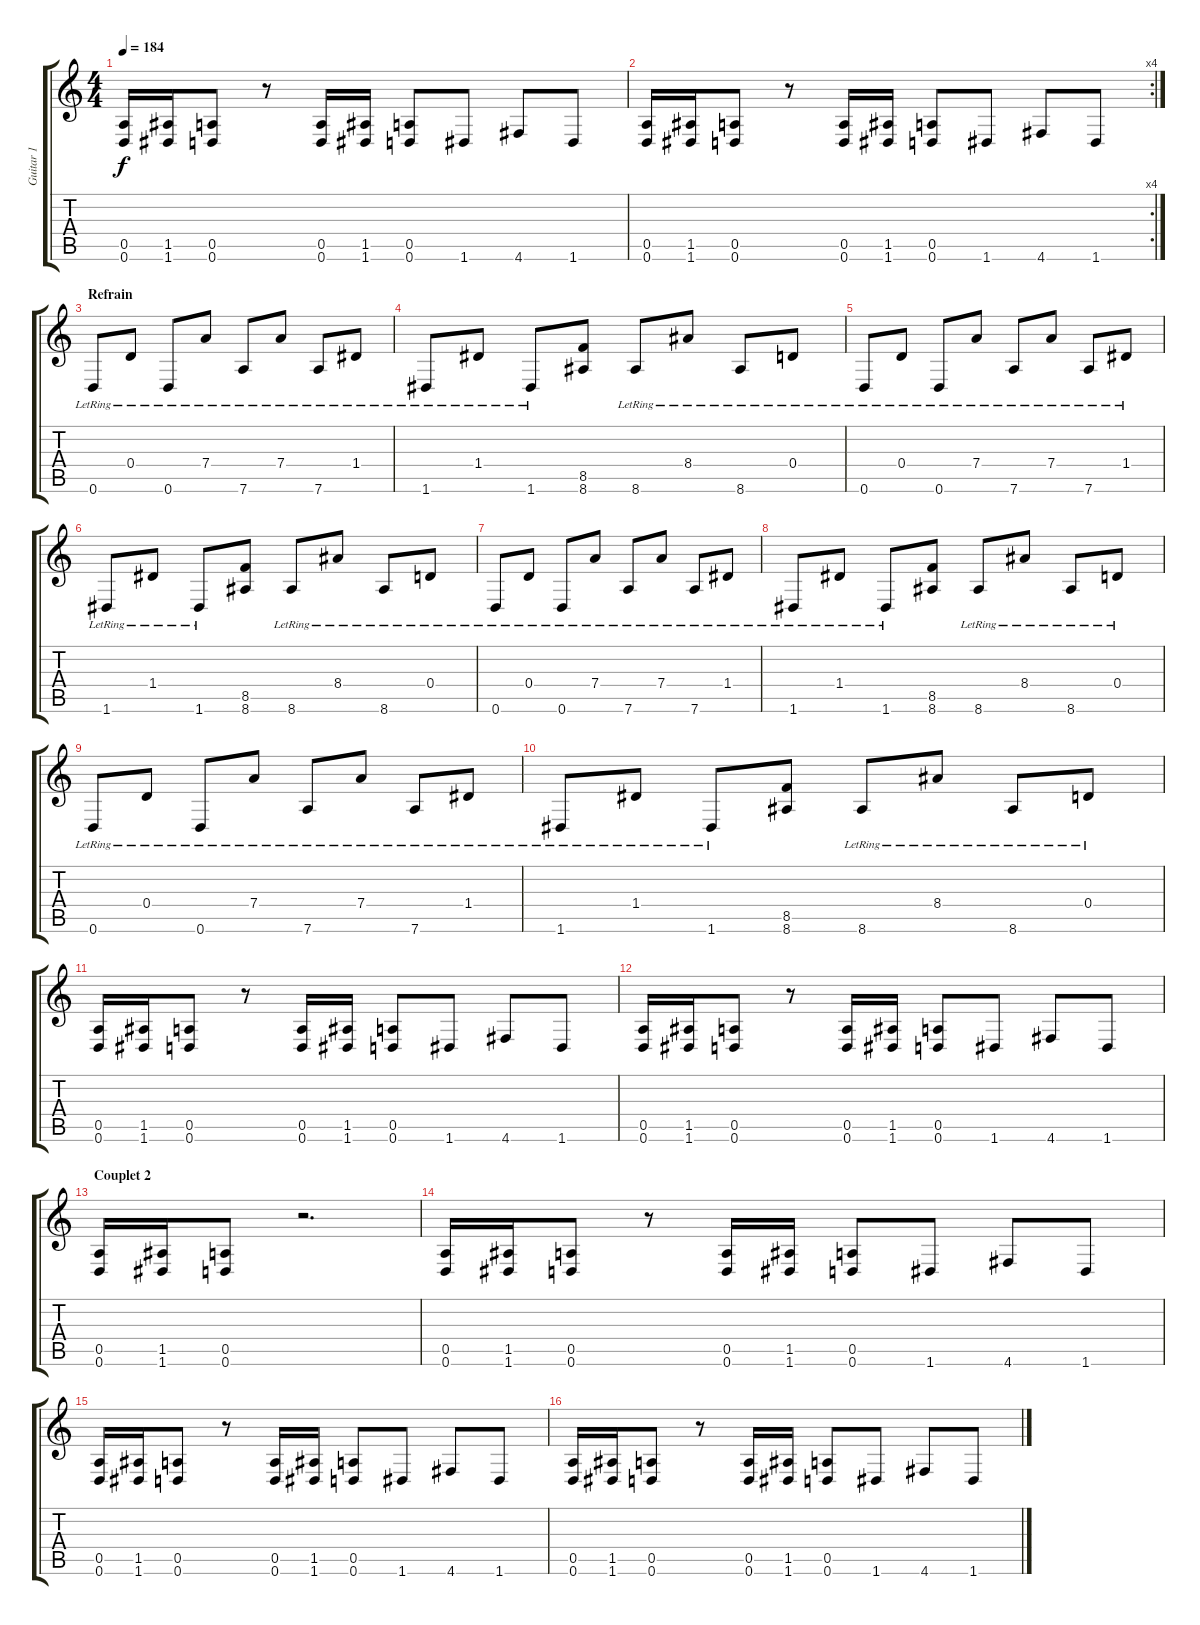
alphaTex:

\track ("Guitar 1" "Guitar 1") {instrument overdrivenguitar}
\staff {score tabs}
\tuning (E4 B3 G3 D3 A2 D2) {hide}
\ts (4 4)
\tempo 184
\clef g2
\ks c
(0.5 0.6).16{dy f} (1.5 1.6).16 (0.5 0.6).8 r.8 (0.5 0.6).16 (1.5 1.6).16 (0.5 0.6).8 1.6.8 4.6.8 1.6.8 |
\rc 4
(0.5 0.6).16 (1.5 1.6).16 (0.5 0.6).8 r.8 (0.5 0.6).16 (1.5 1.6).16 (0.5 0.6).8 1.6.8 4.6.8 1.6.8 |
\section ("" "Refrain")
0.6{lr}.8 0.4{lr}.8 0.6{lr}.8 7.4{lr}.8 7.6{lr}.8 7.4{lr}.8 7.6{lr}.8 1.4{lr}.8 |
1.6{lr}.8 1.4{lr}.8 1.6{lr}.8 (8.5 8.6).8 8.6{lr}.8 8.4{lr}.8 8.6{lr}.8 0.4{lr}.8 |
0.6{lr}.8 0.4{lr}.8 0.6{lr}.8 7.4{lr}.8 7.6{lr}.8 7.4{lr}.8 7.6{lr}.8 1.4{lr}.8 |
1.6{lr}.8 1.4{lr}.8 1.6{lr}.8 (8.5 8.6).8 8.6{lr}.8 8.4{lr}.8 8.6{lr}.8 0.4{lr}.8 |
0.6{lr}.8 0.4{lr}.8 0.6{lr}.8 7.4{lr}.8 7.6{lr}.8 7.4{lr}.8 7.6{lr}.8 1.4{lr}.8 |
1.6{lr}.8 1.4{lr}.8 1.6{lr}.8 (8.5 8.6).8 8.6{lr}.8 8.4{lr}.8 8.6{lr}.8 0.4{lr}.8 |
0.6{lr}.8 0.4{lr}.8 0.6{lr}.8 7.4{lr}.8 7.6{lr}.8 7.4{lr}.8 7.6{lr}.8 1.4{lr}.8 |
1.6{lr}.8 1.4{lr}.8 1.6{lr}.8 (8.5 8.6).8 8.6{lr}.8 8.4{lr}.8 8.6{lr}.8 0.4{lr}.8 |
(0.5 0.6).16 (1.5 1.6).16 (0.5 0.6).8 r.8 (0.5 0.6).16 (1.5 1.6).16 (0.5 0.6).8 1.6.8 4.6.8 1.6.8 |
(0.5 0.6).16 (1.5 1.6).16 (0.5 0.6).8 r.8 (0.5 0.6).16 (1.5 1.6).16 (0.5 0.6).8 1.6.8 4.6.8 1.6.8 |
\section ("" "Couplet 2")
(0.5 0.6).16 (1.5 1.6).16 (0.5 0.6).8 r.2{d} |
(0.5 0.6).16 (1.5 1.6).16 (0.5 0.6).8 r.8 (0.5 0.6).16 (1.5 1.6).16 (0.5 0.6).8 1.6.8 4.6.8 1.6.8 |
(0.5 0.6).16 (1.5 1.6).16 (0.5 0.6).8 r.8 (0.5 0.6).16 (1.5 1.6).16 (0.5 0.6).8 1.6.8 4.6.8 1.6.8 |
(0.5 0.6).16 (1.5 1.6).16 (0.5 0.6).8 r.8 (0.5 0.6).16 (1.5 1.6).16 (0.5 0.6).8 1.6.8 4.6.8 1.6.8
